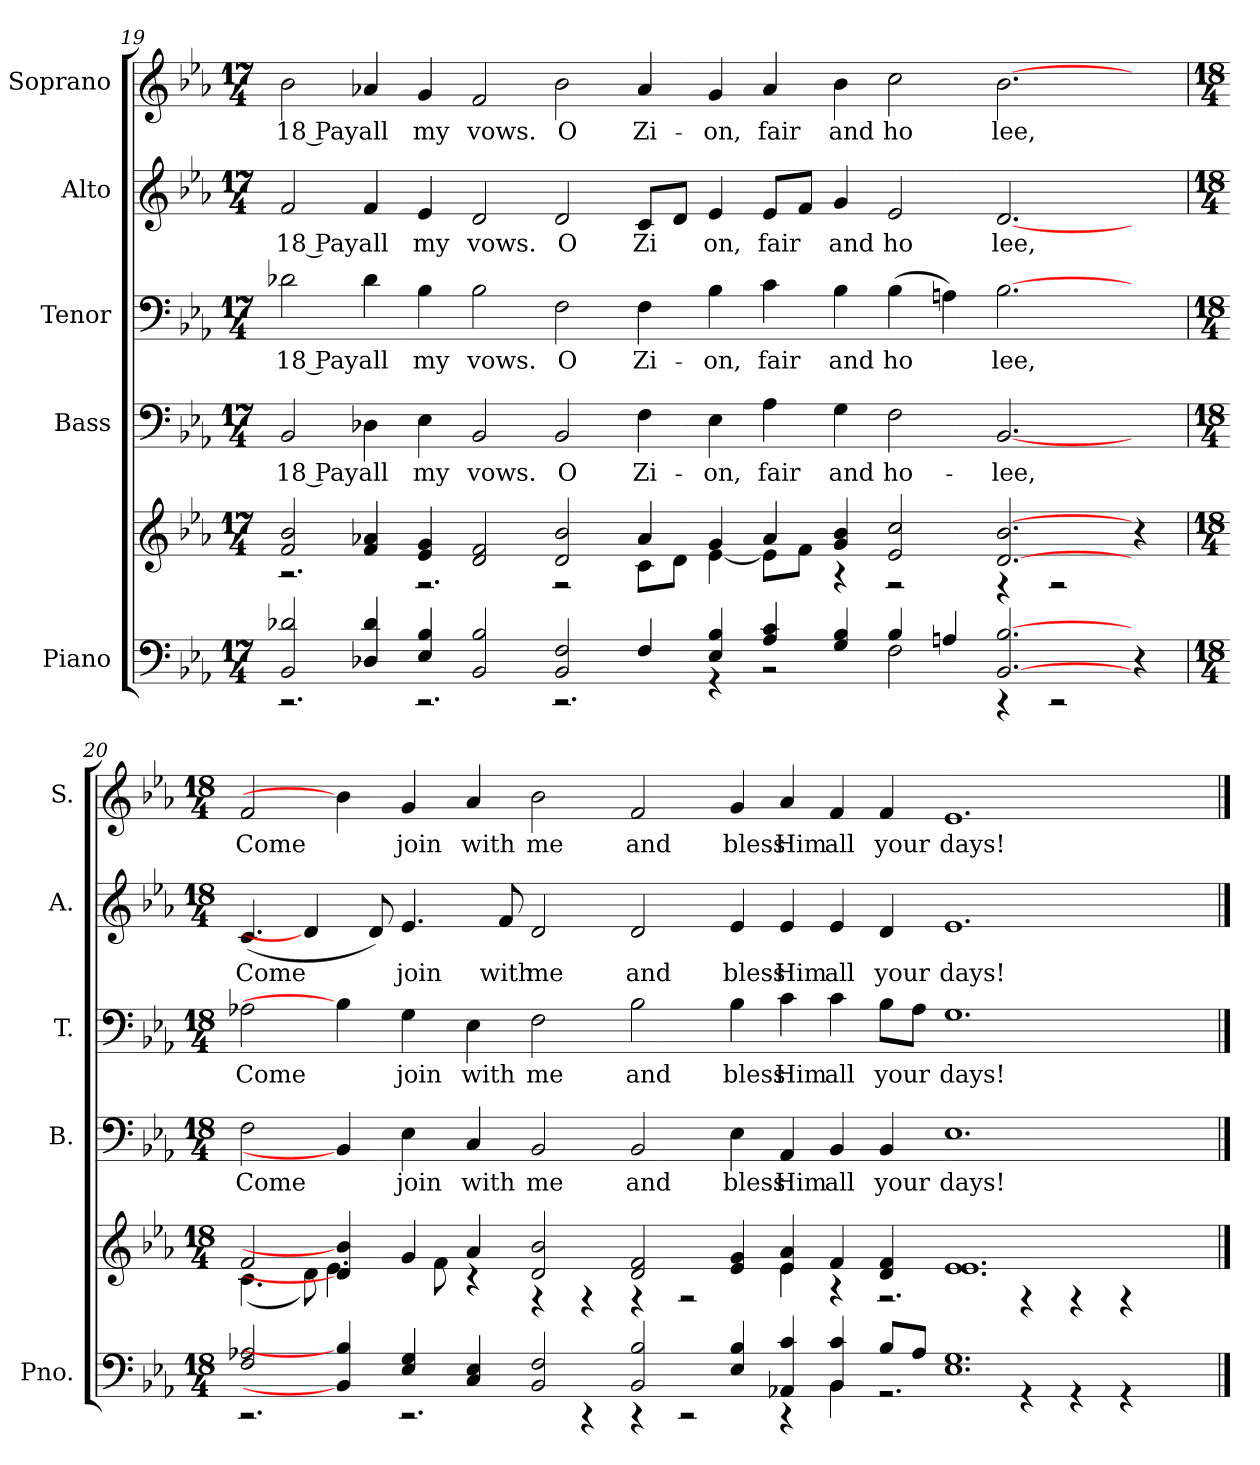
**kern	**kern	**kern	**text	**kern	**text	**kern	**text	**kern	**text
*part5	*part5	*part4	*part4	*part3	*part3	*part2	*part2	*part1	*part1
*staff6	*staff5	*staff4	*staff4	*staff3	*staff3	*staff2	*staff2	*staff1	*staff1
*I"Piano	*	*I"Bass	*	*I"Tenor	*	*I"Alto	*	*I"Soprano	*
*I'Pno.	*	*I'B.	*	*I'T.	*	*I'A.	*	*I'S.	*
!!LO:PB:g=z
*clefF4	*clefG2	*clefF4	*	*clefF4	*	*clefG2	*	*clefG2	*
*k[b-e-a-]	*k[b-e-a-]	*k[b-e-a-]	*	*k[b-e-a-]	*	*k[b-e-a-]	*	*k[b-e-a-]	*
*E-:	*E-:	*E-:	*	*E-:	*	*E-:	*	*E-:	*
*M17/4	*M17/4	*M17/4	*	*M17/4	*	*M17/4	*	*M17/4	*
=19	=19	=19	=19	=19	=19	=19	=19	=19	=19
*^	*^	*	*	*	*	*	*	*	*
!	!	!	!	!	!LO:LY:b:color=#000000	!	!	!	!	!	!
!	!	!	!	!	!	!	!LO:LY:b:color=#000000	!	!	!	!
!	!	!	!	!	!	!	!	!	!LO:LY:b:color=#000000	!	!
!	!	!	!	!	!	!	!	!	!	!	!LO:LY:b:color=#000000
2BB-i/ 2d-Xi	2.r	2fi/ 2b-i	2.r	2BB-i/	18 Pay	2d-Xi\	18 Pay	2fi/	18 Pay	2b-i\	18 Pay
!	!	!	!	!	!LO:LY:b:color=#000000	!	!	!	!	!	!
!	!	!	!	!	!	!	!LO:LY:b:color=#000000	!	!	!	!
!	!	!	!	!	!	!	!	!	!LO:LY:b:color=#000000	!	!
!	!	!	!	!	!	!	!	!	!	!	!LO:LY:b:color=#000000
4D-Xi/ 4d-i	.	4fi/ 4a-Xi	.	4D-Xi\	all	4d-i\	all	4fi/	all	4a-Xi/	all
!	!	!	!	!	!LO:LY:b:color=#000000	!	!	!	!	!	!
!	!	!	!	!	!	!	!LO:LY:b:color=#000000	!	!	!	!
!	!	!	!	!	!	!	!	!	!LO:LY:b:color=#000000	!	!
!	!	!	!	!	!	!	!	!	!	!	!LO:LY:b:color=#000000
4E-i/ 4B-i	2.r	4e-i/ 4gi	2.r	4E-i\	my	4B-i\	my	4e-i/	my	4gi/	my
!	!	!	!	!	!LO:LY:b:color=#000000	!	!	!	!	!	!
!	!	!	!	!	!	!	!LO:LY:b:color=#000000	!	!	!	!
!	!	!	!	!	!	!	!	!	!LO:LY:b:color=#000000	!	!
!	!	!	!	!	!	!	!	!	!	!	!LO:LY:b:color=#000000
2BB-i/ 2B-i	.	2di/ 2fi	.	2BB-i/	vows.	2B-i\	vows.	2di/	vows.	2fi/	vows.
!	!	!	!	!	!LO:LY:b:color=#000000	!	!	!	!	!	!
!	!	!	!	!	!	!	!LO:LY:b:color=#000000	!	!	!	!
!	!	!	!	!	!	!	!	!	!LO:LY:b:color=#000000	!	!
!	!	!	!	!	!	!	!	!	!	!	!LO:LY:b:color=#000000
2BB-i/ 2Fi	2.r	2di/ 2b-i	2r	2BB-i/	O	2Fi\	O	2di/	O	2b-i\	O
!	!	!	!	!	!LO:LY:b:color=#000000	!	!	!	!	!	!
!	!	!	!	!	!	!	!LO:LY:b:color=#000000	!	!	!	!
!	!	!	!	!	!	!	!	!	!LO:LY:b:color=#000000	!	!
!	!	!	!	!	!	!	!	!	!	!	!LO:LY:b:color=#000000
4Fi/	.	4a-i/	8ci\L	4Fi\	Zi-	4Fi\	Zi-	8ci/L	Zi	4a-i/	Zi-
.	.	.	8di\J	.	.	.	.	8di/J	.	.	.
!	!	!	!	!	!LO:LY:b:color=#000000	!	!	!	!	!	!
!	!	!	!	!	!	!	!LO:LY:b:color=#000000	!	!	!	!
!	!	!	!	!	!	!	!	!	!LO:LY:b:color=#000000	!	!
!	!	!	!	!	!	!	!	!	!	!	!LO:LY:b:color=#000000
4E-i/ 4B-i	4r	4gi/	[<4e-i\	4E-i\	-on,	4B-i\	-on,	4e-i/	on,	4gi/	-on,
!	!	!	!	!	!LO:LY:b:color=#000000	!	!	!	!	!	!
!	!	!	!	!	!	!	!LO:LY:b:color=#000000	!	!	!	!
!	!	!	!	!	!	!	!	!	!LO:LY:b:color=#000000	!	!
!	!	!	!	!	!	!	!	!	!	!	!LO:LY:b:color=#000000
4A-i/ 4ci	2r	4a-i/	8e-i\L]	4A-i\	fair	4ci\	fair	8e-i/L	fair	4a-i/	fair
.	.	.	8fi\J	.	.	.	.	8fi/J	.	.	.
!	!	!	!	!	!LO:LY:b:color=#000000	!	!	!	!	!	!
!	!	!	!	!	!	!	!LO:LY:b:color=#000000	!	!	!	!
!	!	!	!	!	!	!	!	!	!LO:LY:b:color=#000000	!	!
!	!	!	!	!	!	!	!	!	!	!	!LO:LY:b:color=#000000
4Gi/ 4B-i	.	4gi/ 4b-i	4r	4Gi\	and	4B-i\	and	4gi/	and	4b-i\	and
!	!	!	!	!	!LO:LY:b:color=#000000	!	!	!	!	!	!
!	!	!	!	!	!	!	!LO:LY:b:color=#000000	!	!	!	!
!	!	!	!	!	!	!	!	!	!LO:LY:b:color=#000000	!	!
!	!	!	!	!	!	!	!	!	!	!	!LO:LY:b:color=#000000
4B-i/	2Fi\	2e-i/ 2cci	2r	2Fi\	ho-	(4B-i\	ho	2e-i/	ho	2cci\	ho
4Ani/	.	.	.	.	.	4Ani\)	.	.	.	.	.
!	!	!	!	!	!LO:LY:b:color=#000000	!	!	!	!	!	!
!	!	!	!	!	!	!	!LO:LY:b:color=#000000	!	!	!	!
!	!	!	!	!	!	!	!	!	!LO:LY:b:color=#000000	!	!
!	!	!	!	!	!	!	!	!	!	!	!LO:LY:b:color=#000000
[2.BB-i [2.B-i	4r	[2.di [2.b-i	4r	[2.BB-i	-lee,	[2.B-i	lee,	[2.di	lee,	[2.b-i	lee,
.	2r	.	2r	.	.	.	.	.	.	.	.
4ryy	4r	4ryy	4r	4ryy	.	4ryy	.	4ryy	.	4ryy	.
!!LO:PB:g=z
=20	=20	=20	=20	=20	=20	=20	=20	=20	=20	=20	=20
*M18/4	*	*M18/4	*	*M18/4	*	*M18/4	*	*M18/4	*	*M18/4	*
!	!	!	!	!	!LO:LY:b:color=#000000	!	!	!	!	!	!
!	!	!	!	!	!	!	!LO:LY:b:color=#000000	!	!	!	!
!	!	!	!	!	!	!	!	!	!LO:LY:b:color=#000000	!	!
!	!	!	!	!	!	!	!	!	!	!	!LO:LY:b:color=#000000
2Fi/ 2A-Xi	2.r	2fi/	(4.ci\	2Fi\	Come	2A-Xi\	Come	(4.ci/	Come	2fi/	Come
.	.	.	8di\)	.	.	.	.	4di]	.	.	.
4BB-i] 4B-i]	.	4di] 4b-i]	4.e-i\	4BB-i]	.	4B-i]	.	.	.	4b-i]	.
.	.	.	.	.	.	.	.	8di/)	.	.	.
!	!	!	!	!	!LO:LY:b:color=#000000	!	!	!	!	!	!
!	!	!	!	!	!	!	!LO:LY:b:color=#000000	!	!	!	!
!	!	!	!	!	!	!	!	!	!LO:LY:b:color=#000000	!	!
!	!	!	!	!	!	!	!	!	!	!	!LO:LY:b:color=#000000
4E-i/ 4Gi	2.r	4gi/	.	4E-i\	join	4Gi\	join	4.e-i/	join	4gi/	join
.	.	.	8fi\	.	.	.	.	.	.	.	.
!	!	!	!	!	!LO:LY:b:color=#000000	!	!	!	!	!	!
!	!	!	!	!	!	!	!LO:LY:b:color=#000000	!	!	!	!
!	!	!	!	!	!	!	!	!	!	!	!LO:LY:b:color=#000000
4Ci/ 4E-i	.	4a-i/	4r	4Ci/	with	4E-i\	with	.	.	4a-i/	with
!	!	!	!	!	!	!	!	!	!LO:LY:b:color=#000000	!	!
.	.	.	.	.	.	.	.	8fi/	with	.	.
!	!	!	!	!	!LO:LY:b:color=#000000	!	!	!	!	!	!
!	!	!	!	!	!	!	!LO:LY:b:color=#000000	!	!	!	!
!	!	!	!	!	!	!	!	!	!LO:LY:b:color=#000000	!	!
!	!	!	!	!	!	!	!	!	!	!	!LO:LY:b:color=#000000
2BB-i/ 2Fi	.	2di/ 2b-i	4r	2BB-i/	me	2Fi\	me	2di/	me	2b-i\	me
.	4r	.	4r	.	.	.	.	.	.	.	.
!	!	!	!	!	!LO:LY:b:color=#000000	!	!	!	!	!	!
!	!	!	!	!	!	!	!LO:LY:b:color=#000000	!	!	!	!
!	!	!	!	!	!	!	!	!	!LO:LY:b:color=#000000	!	!
!	!	!	!	!	!	!	!	!	!	!	!LO:LY:b:color=#000000
2BB-i/ 2B-i	4r	2di/ 2fi	4r	2BB-i/	and	2B-i\	and	2di/	and	2fi/	and
.	2r	.	2r	.	.	.	.	.	.	.	.
!	!	!	!	!	!LO:LY:b:color=#000000	!	!	!	!	!	!
!	!	!	!	!	!	!	!LO:LY:b:color=#000000	!	!	!	!
!	!	!	!	!	!	!	!	!	!LO:LY:b:color=#000000	!	!
!	!	!	!	!	!	!	!	!	!	!	!LO:LY:b:color=#000000
4E-i/ 4B-i	.	4e-i/ 4gi	.	4E-i\	bless	4B-i\	bless	4e-i/	bless	4gi/	bless
!	!	!	!	!	!LO:LY:b:color=#000000	!	!	!	!	!	!
!	!	!	!	!	!	!	!LO:LY:b:color=#000000	!	!	!	!
!	!	!	!	!	!	!	!	!	!LO:LY:b:color=#000000	!	!
!	!	!	!	!	!	!	!	!	!	!	!LO:LY:b:color=#000000
4AA-Xi/ 4ci	4r	4e-i/ 4a-i	4e-i\	4AA-i/	Him	4ci\	Him	4e-i/	Him	4a-i/	Him
!	!	!	!	!	!LO:LY:b:color=#000000	!	!	!	!	!	!
!	!	!	!	!	!	!	!LO:LY:b:color=#000000	!	!	!	!
!	!	!	!	!	!	!	!	!	!LO:LY:b:color=#000000	!	!
!	!	!	!	!	!	!	!	!	!	!	!LO:LY:b:color=#000000
4BB-i/ 4ci	4BB-i\	4fi/	4r	4BB-i/	all	4ci\	all	4e-i/	all	4fi/	all
!	!	!	!	!	!LO:LY:b:color=#000000	!	!	!	!	!	!
!	!	!	!	!	!	!	!LO:LY:b:color=#000000	!	!	!	!
!	!	!	!	!	!	!	!	!	!LO:LY:b:color=#000000	!	!
!	!	!	!	!	!	!	!	!	!	!	!LO:LY:b:color=#000000
8B-i/L	2.r	4di/ 4fi	2.r	4BB-i/	your	8B-i\L	your	4di/	your	4fi/	your
8A-i/J	.	.	.	.	.	8A-i\J	.	.	.	.	.
!	!	!	!	!	!LO:LY:b:color=#000000	!	!	!	!	!	!
!	!	!	!	!	!	!	!LO:LY:b:color=#000000	!	!	!	!
!	!	!	!	!	!	!	!	!	!LO:LY:b:color=#000000	!	!
!	!	!	!	!	!	!	!	!	!	!	!LO:LY:b:color=#000000
1.E-i 1.Gi	.	1.e-i 1.e-i	.	1.E-i	days!	1.Gi	days!	1.e-i	days!	1.e-i	days!
.	4r	.	4r	.	.	.	.	.	.	.	.
.	4r	.	4r	.	.	.	.	.	.	.	.
.	4r	.	4r	.	.	.	.	.	.	.	.
.	4ryy	.	4ryy	.	.	.	.	.	.	.	.
*v	*v	*	*	*	*	*	*	*	*	*	*
*	*v	*v	*	*	*	*	*	*	*	*
==	==	==	==	==	==	==	==	==	==
*-	*-	*-	*-	*-	*-	*-	*-	*-	*-
